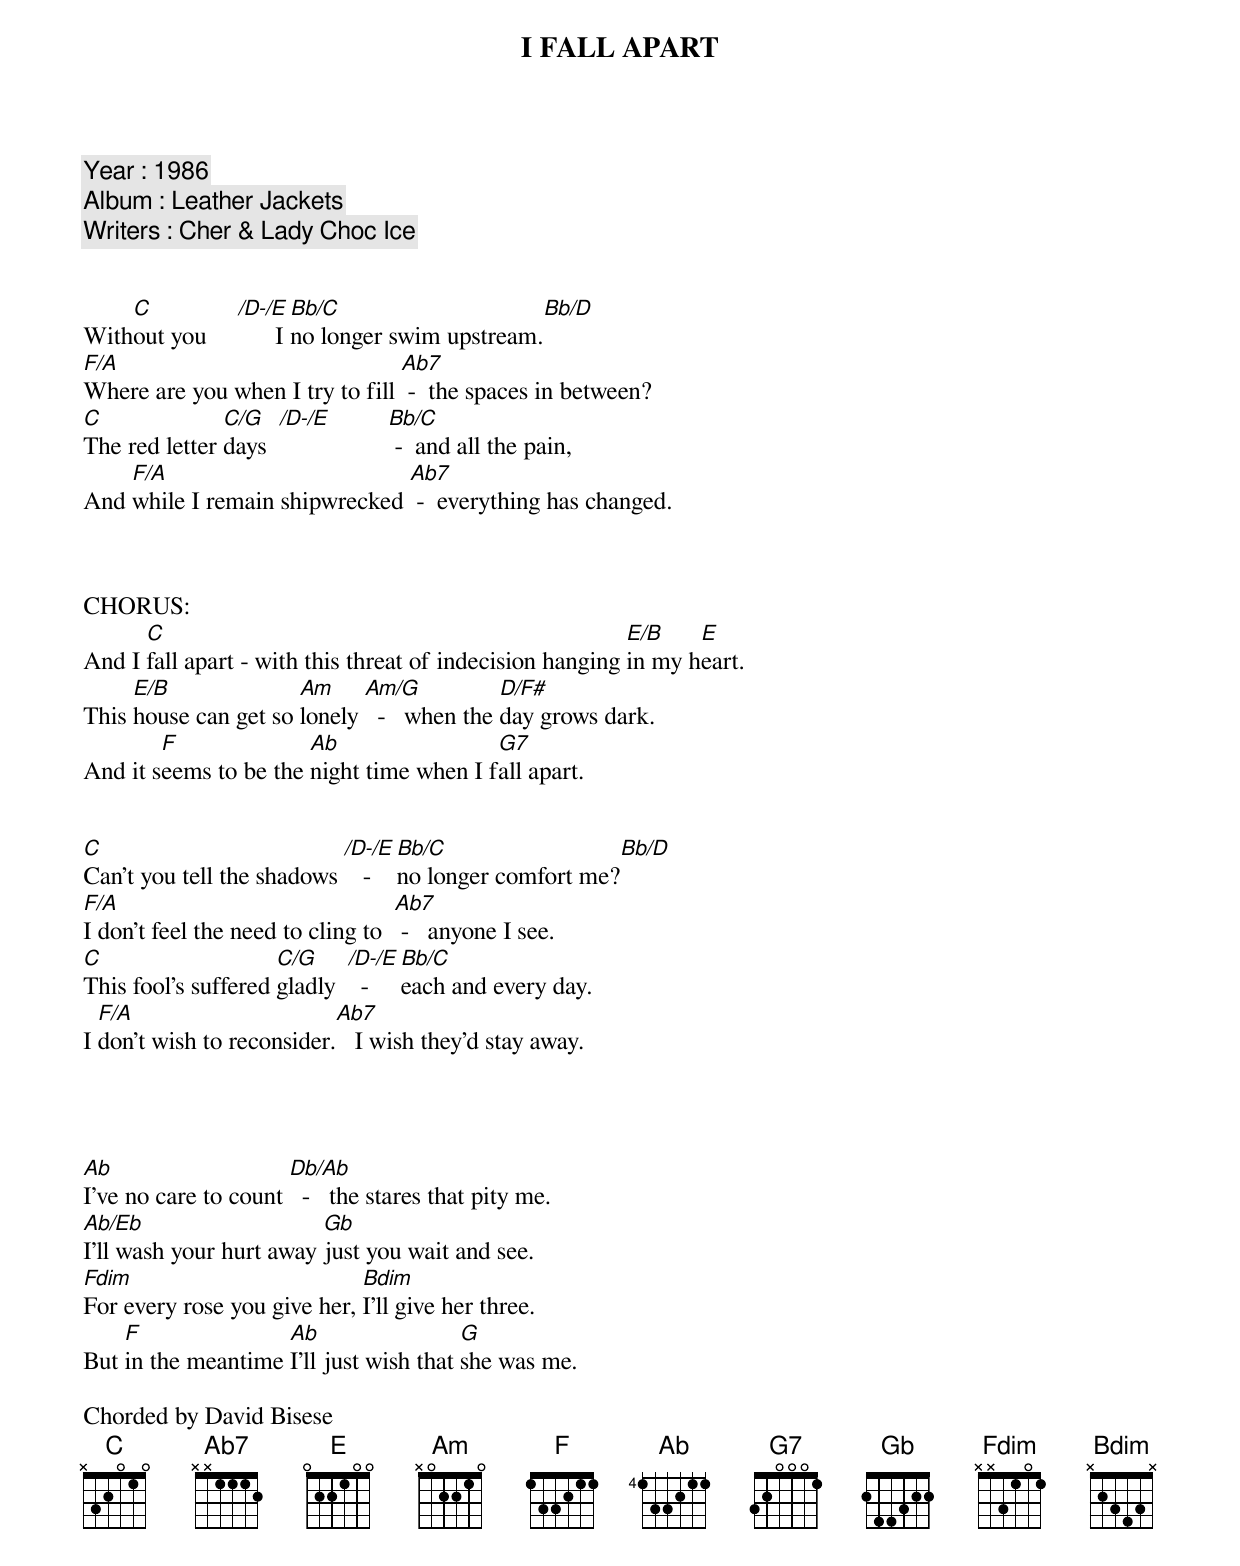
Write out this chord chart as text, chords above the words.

I FALL APART

   Year : 1986
  Album : Leather Jackets
Writers : Cher & Lady Choc Ice


    C           /D-/E   Bb/C                     Bb/D
Without you           I no longer swim upstream.
F/A                              Ab7
Where are you when I try to fill  -  the spaces in between?
C              C/G   /D-/E    Bb/C
The red letter days            -  and all the pain,
    F/A                        Ab7
And while I remain shipwrecked  -  everything has changed.



CHORUS:
      C                                                   E/B    E
And I fall apart - with this threat of indecision hanging in my heart.
     E/B              Am     Am/G           D/F#
This house can get so lonely   -   when the day grows dark.
        F              Ab                 G7
And it seems to be the night time when I fall apart.


C                          /D-/E   Bb/C                   Bb/D
Can't you tell the shadows    -    no longer comfort me?
F/A                                Ab7
I don't feel the need to cling to   -   anyone I see.
C                    C/G     /D-/E  Bb/C
This fool's suffered gladly    -    each and every day.
  F/A                      Ab7
I don't wish to reconsider.   I wish they'd stay away.


{Repeat Chorus}


Ab                    Db/Ab
I've no care to count   -   the stares that pity me.
Ab/Eb                    Gb
I'll wash your hurt away just you wait and see.
Fdim                         Bdim
For every rose you give her, I'll give her three.
    F               Ab                  G
But in the meantime I'll just wish that she was me.

Chorded by David Bisese
